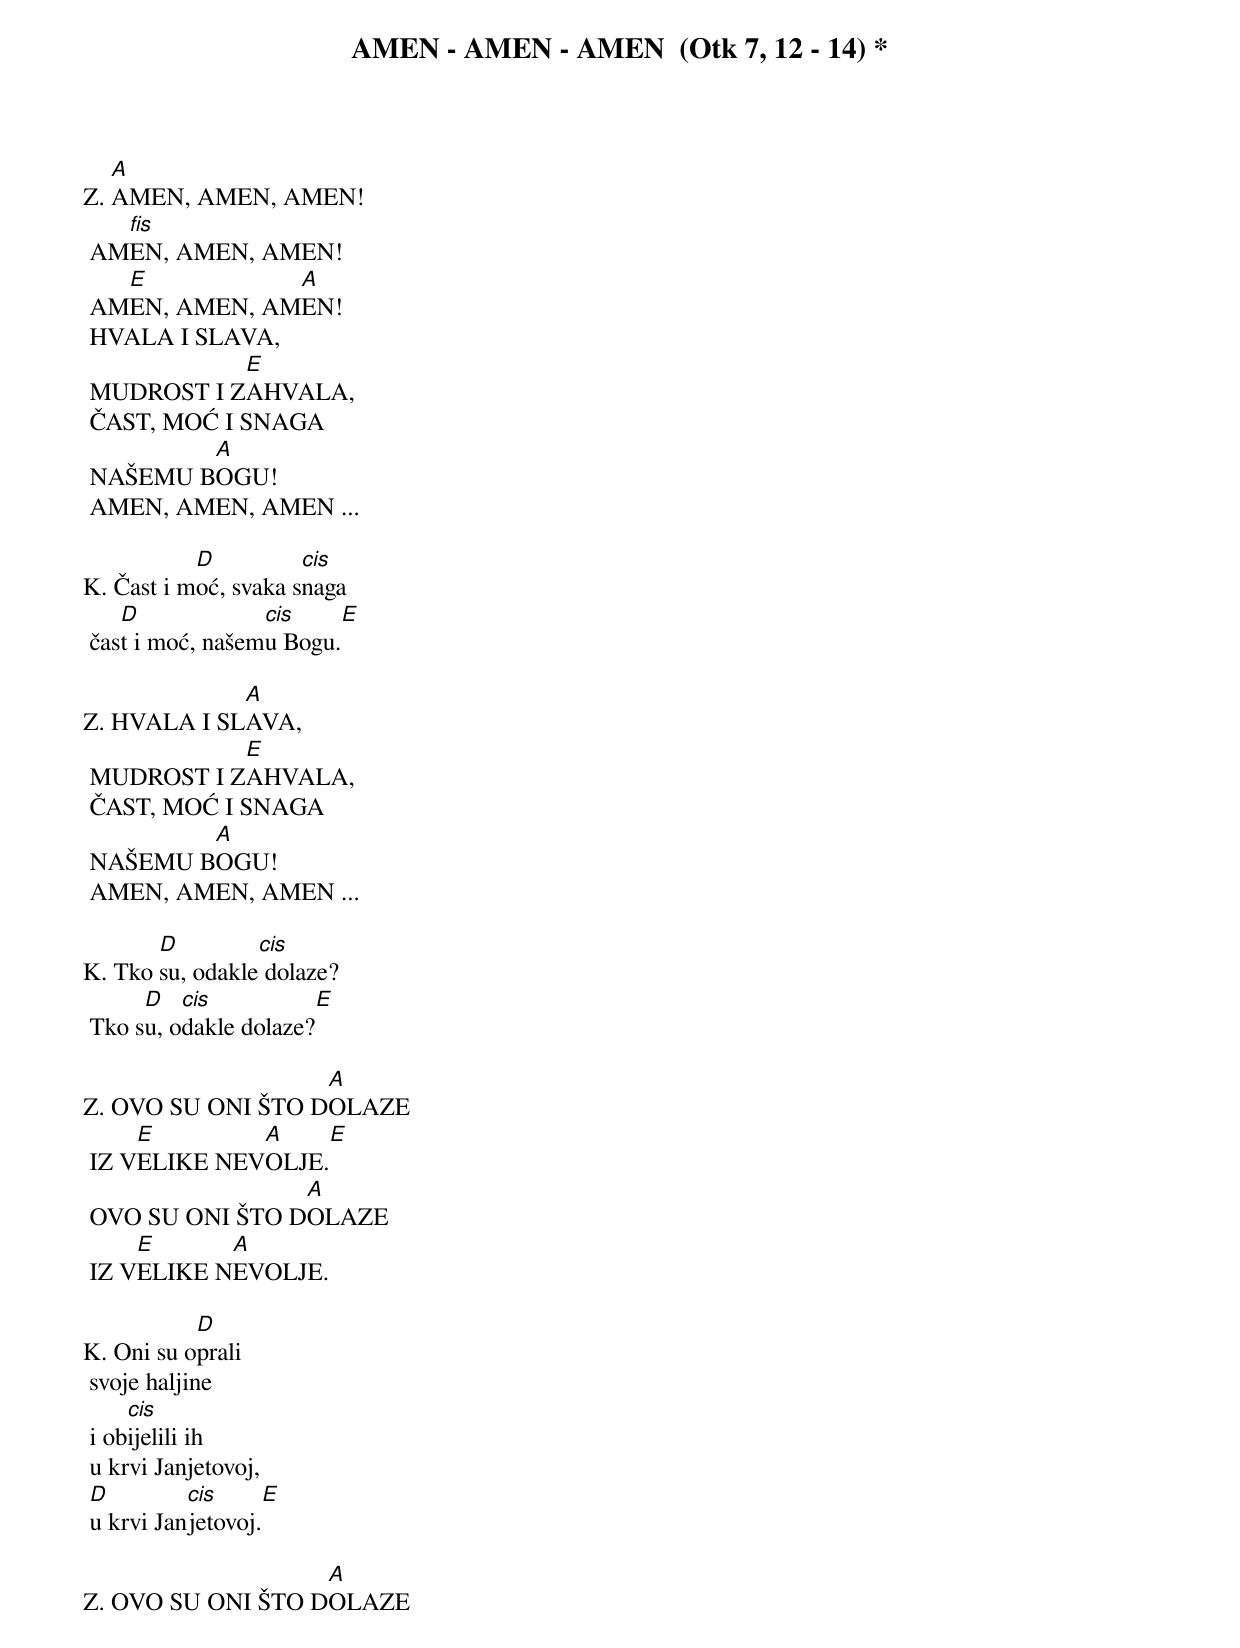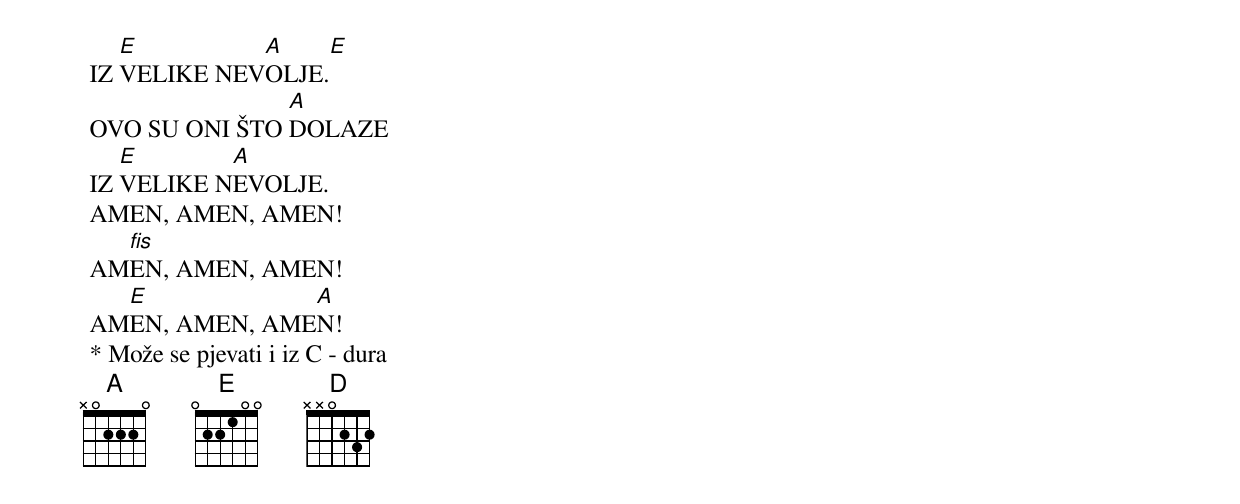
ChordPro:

{title: AMEN - AMEN - AMEN  (Otk 7, 12 - 14) *}

Z.	[A]AMEN, AMEN, AMEN!
	AM[fis]EN, AMEN, AMEN!
	AM[E]EN, AMEN, AM[A]EN!
	HVALA I SLAVA,
	MUDROST I Z[E]AHVALA,
	ČAST, MOĆ I SNAGA
	NAŠEMU B[A]OGU!
	AMEN, AMEN, AMEN ...

K.	Čast i m[D]oć, svaka s[cis]naga
	čas[D]t i moć, našem[cis]u Bogu.[E]

Z.	HVALA I SL[A]AVA,
	MUDROST I Z[E]AHVALA,
	ČAST, MOĆ I SNAGA
	NAŠEMU B[A]OGU!
	AMEN, AMEN, AMEN ...

K.	Tko [D]su, odakle[cis] dolaze?
	Tko s[D]u, o[cis]dakle dolaze?[E]

Z.	OVO SU ONI ŠTO D[A]OLAZE
	IZ V[E]ELIKE NEV[A]OLJE.[E]
	OVO SU ONI ŠTO D[A]OLAZE
	IZ V[E]ELIKE N[A]EVOLJE.

K.	Oni su o[D]prali
	svoje haljine
	i ob[cis]ijelili ih
	u krvi Janjetovoj,
	[D]u krvi Jan[cis]jetovoj.[E]

Z.	OVO SU ONI ŠTO D[A]OLAZE
	IZ [E]VELIKE NEV[A]OLJE.[E]
	OVO SU ONI ŠTO [A]DOLAZE
	IZ [E]VELIKE N[A]EVOLJE.
	AMEN, AMEN, AMEN!
	AM[fis]EN, AMEN, AMEN!
	AM[E]EN, AMEN, AME[A]N!
	* Može se pjevati i iz C - dura
